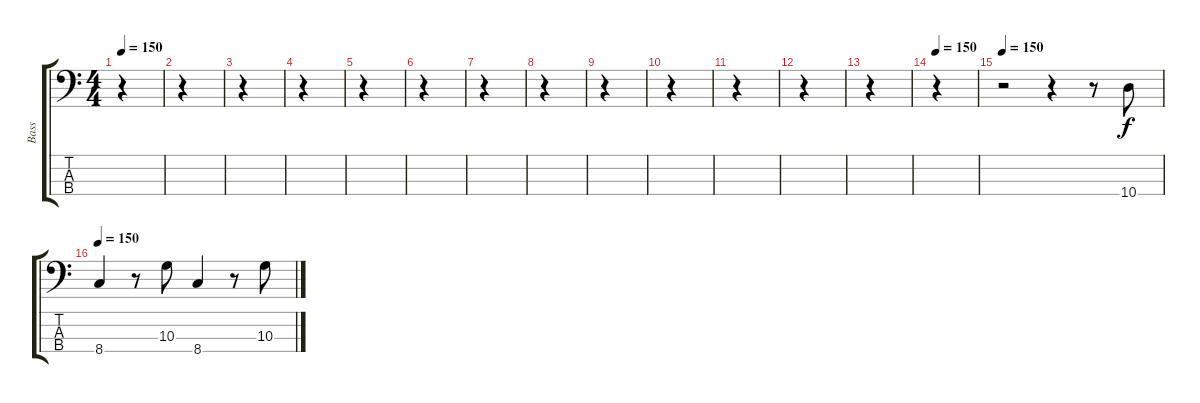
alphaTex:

\track ("Bass" "Bass") {instrument electricbassfinger}
\staff {score tabs}
\tuning (G2 D2 A1 E1) {hide}
\ts (4 4)
\tempo 150
\clef f4
\ks c
r.4{dy f} |
r.4 |
r.4 |
r.4 |
r.4 |
r.4 |
r.4 |
r.4 |
r.4 |
r.4 |
r.4 |
r.4 |
r.4 |
\tempo 150
r.4 |
\tempo 150
r.2 r.4 r.8 10.4.8 |
\tempo 150
8.4.4 r.8 10.3.8 8.4.4 r.8 10.3.8
